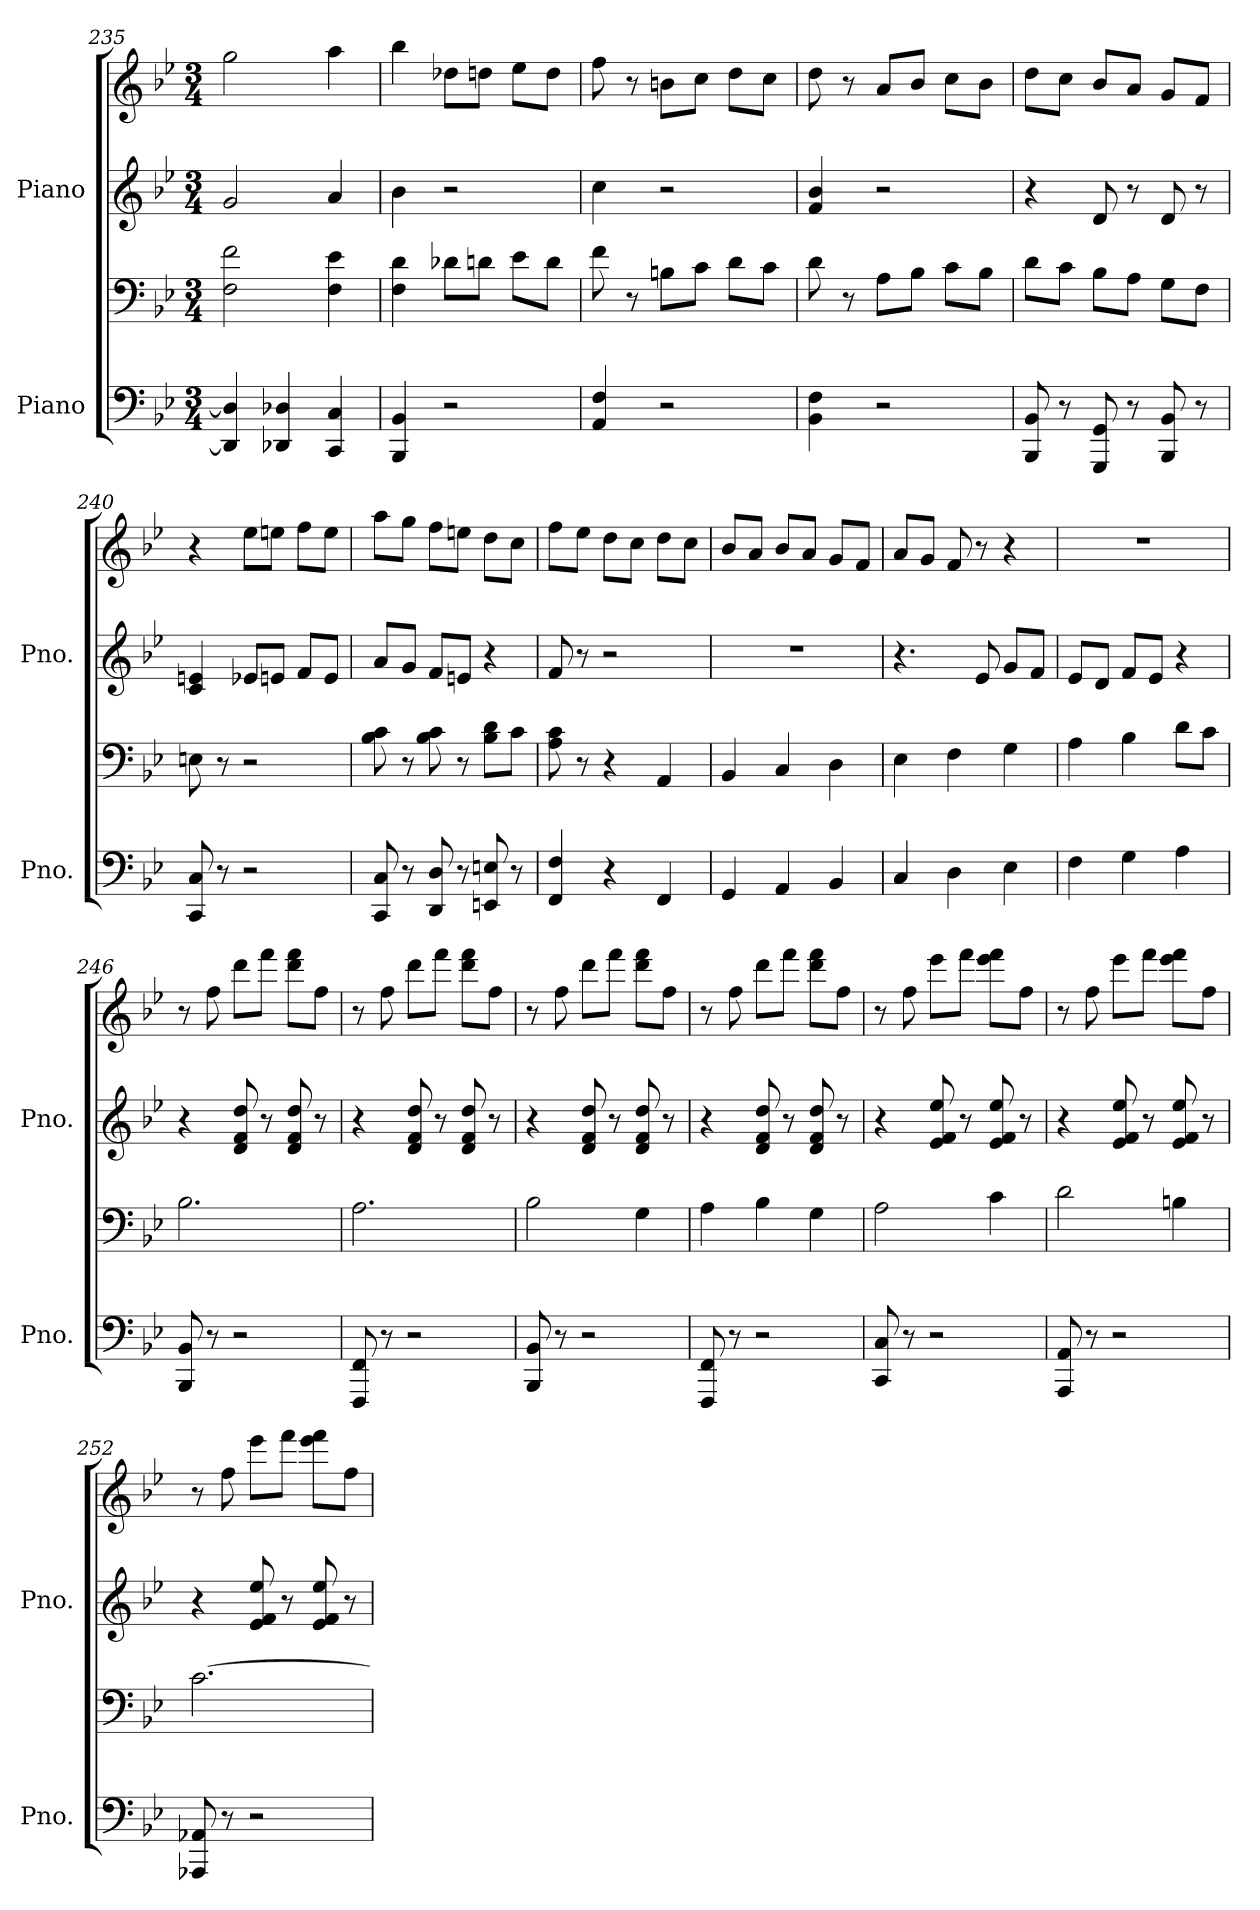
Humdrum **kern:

**kern	**kern	**kern	**kern
*part2	*part2	*part1	*part1
*staff4	*staff3	*staff2	*staff1
*I"Piano	*	*I"Piano	*
*I'Pno.	*	*I'Pno.	*
*clefF4	*clefF4	*clefG2	*clefG2
*k[b-e-]	*k[b-e-]	*k[b-e-]	*k[b-e-]
*M3/4	*M3/4	*M3/4	*M3/4
=235	=235	=235	=235
4DD/] 4D/]	2F\ 2f\	2g/	2gg\
4DD-X/ 4D-X/	.	.	.
4CC/ 4C/	4F\ 4e-\	4a/	4aa\
=236	=236	=236	=236
4BBB-/ 4BB-/	4F\ 4d\	4b-\	4bb-\
2r	8d-X\L	2r	8dd-X\L
.	8dn\J	.	8ddn\J
.	8e-\L	.	8ee-\L
.	8d\J	.	8dd\J
!!LO:LB:g=z
=237	=237	=237	=237
4AA/ 4F/	8f\	4cc\	8ff\
.	8r	.	8r
2r	8Bn\L	2r	8bn\L
.	8c\J	.	8cc\J
.	8d\L	.	8dd\L
.	8c\J	.	8cc\J
=238	=238	=238	=238
4BB-\ 4F\	8d\	4f/ 4b-/	8dd\
.	8r	.	8r
2r	8A\L	2r	8a/L
.	8B-\J	.	8b-/J
.	8c\L	.	8cc\L
.	8B-\J	.	8b-\J
=239	=239	=239	=239
8BBB-/ 8BB-/	8d\L	4r	8dd\L
8r	8c\J	.	8cc\J
8GGG/ 8GG/	8B-\L	8d/	8b-/L
8r	8A\J	8r	8a/J
8BBB-/ 8BB-/	8G\L	8d/	8g/L
8r	8F\J	8r	8f/J
=240	=240	=240	=240
8CC/ 8C/	8En\	4c/ 4en/	4r
8r	8r	.	.
2r	2r	8e-X/L	8ee-\L
.	.	8en/J	8een\J
.	.	8f/L	8ff\L
.	.	8e/J	8ee\J
=241	=241	=241	=241
8CC/ 8C/	8B-\ 8c\	8a/L	8aa\L
8r	8r	8g/J	8gg\J
8DD/ 8D/	8B-\ 8c\	8f/L	8ff\L
8r	8r	8en/J	8een\J
8EEn/ 8En/	8B-\ 8d\L	4r	8dd\L
8r	8c\J	.	8cc\J
!!LO:LB:g=z
=242	=242	=242	=242
4FF/ 4F/	8A\ 8c\	8f/	8ff\L
.	8r	8r	8ee-\J
4r	4r	2r	8dd\L
.	.	.	8cc\J
4FF/	4AA/	.	8dd\L
.	.	.	8cc\J
=243	=243	=243	=243
4GG/	4BB-/	2.r	8b-/L
.	.	.	8a/J
4AA/	4C/	.	8b-/L
.	.	.	8a/J
4BB-/	4D\	.	8g/L
.	.	.	8f/J
=244	=244	=244	=244
4C/	4E-\	4.r	8a/L
.	.	.	8g/J
4D\	4F\	.	8f/
.	.	8e-/	8r
4E-\	4G\	8g/L	4r
.	.	8f/J	.
=245	=245	=245	=245
4F\	4A\	8e-/L	2.r
.	.	8d/J	.
4G\	4B-\	8f/L	.
.	.	8e-/J	.
4A\	8d\L	4r	.
.	8c\J	.	.
=246	=246	=246	=246
8BBB-/ 8BB-/	2.B-\	4r	8r
8r	.	.	8ff\
2r	.	8d/ 8f/ 8dd/	8ddd\L
.	.	8r	8fff\J
.	.	8d/ 8f/ 8dd/	8ddd\ 8fff\L
.	.	8r	8ff\J
=247	=247	=247	=247
8FFF/ 8FF/	2.A\	4r	8r
8r	.	.	8ff\
2r	.	8d/ 8f/ 8dd/	8ddd\L
.	.	8r	8fff\J
.	.	8d/ 8f/ 8dd/	8ddd\ 8fff\L
.	.	8r	8ff\J
!!LO:PB:g=z
=248	=248	=248	=248
8BBB-/ 8BB-/	2B-\	4r	8r
8r	.	.	8ff\
2r	.	8d/ 8f/ 8dd/	8ddd\L
.	.	8r	8fff\J
.	4G\	8d/ 8f/ 8dd/	8ddd\ 8fff\L
.	.	8r	8ff\J
=249	=249	=249	=249
8FFF/ 8FF/	4A\	4r	8r
8r	.	.	8ff\
2r	4B-\	8d/ 8f/ 8dd/	8ddd\L
.	.	8r	8fff\J
.	4G\	8d/ 8f/ 8dd/	8ddd\ 8fff\L
.	.	8r	8ff\J
=250	=250	=250	=250
8CC/ 8C/	2A\	4r	8r
8r	.	.	8ff\
2r	.	8e-/ 8f/ 8ee-/	8eee-\L
.	.	8r	8fff\J
.	4c\	8e-/ 8f/ 8ee-/	8eee-\ 8fff\L
.	.	8r	8ff\J
=251	=251	=251	=251
8AAA/ 8AA/	2d\	4r	8r
8r	.	.	8ff\
2r	.	8e-/ 8f/ 8ee-/	8eee-\L
.	.	8r	8fff\J
.	4Bn\	8e-/ 8f/ 8ee-/	8eee-\ 8fff\L
.	.	8r	8ff\J
=252	=252	=252	=252
8AAA-X/ 8AA-X/	[2.c\	4r	8r
8r	.	.	8ff\
2r	.	8e-/ 8f/ 8ee-/	8eee-\L
.	.	8r	8fff\J
.	.	8e-/ 8f/ 8ee-/	8eee-\ 8fff\L
.	.	8r	8ff\J
=	=	=	=
*-	*-	*-	*-
